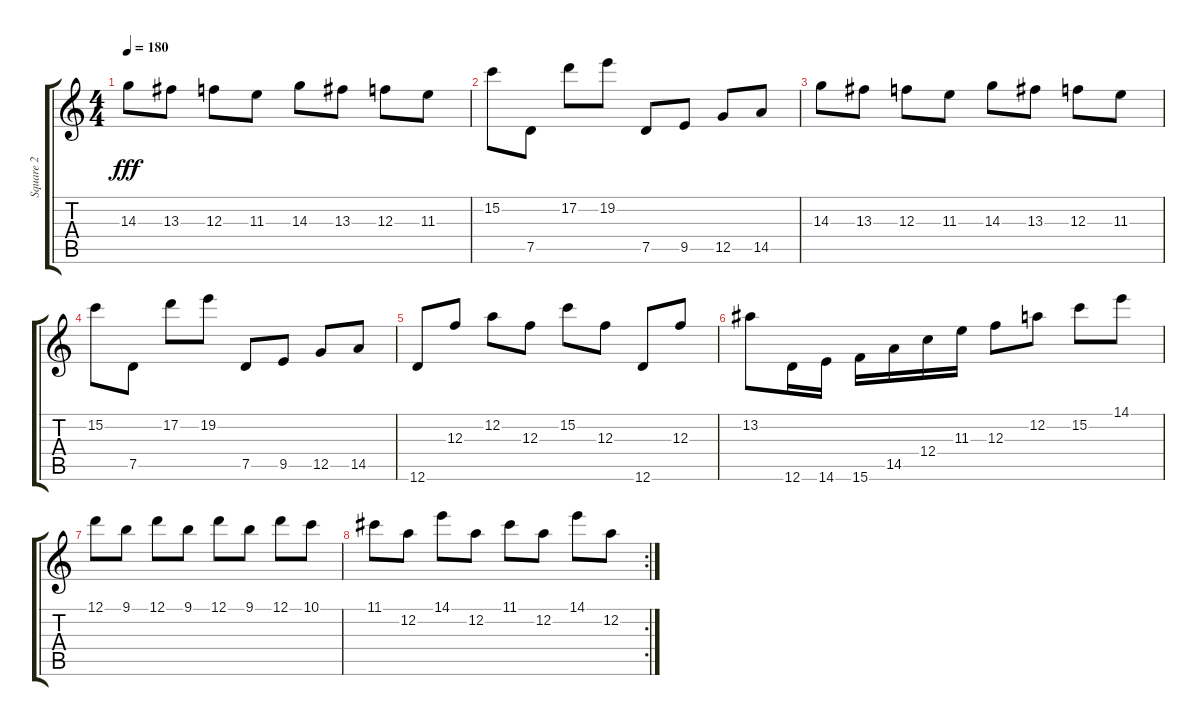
\track ("Square 2" "Square 2") {instrument electricguitarjazz}
\staff {score tabs}
\tuning (D4 A3 F3 C3 G2 D2) {hide}
\ts (4 4)
\tempo 180
\clef g2
\ks c
14.3.8{dy fff} 13.3.8 12.3.8 11.3.8 14.3.8 13.3.8 12.3.8 11.3.8 |
15.2.8 7.5.8 17.2.8 19.2.8 7.5.8 9.5.8 12.5.8 14.5.8 |
14.3.8 13.3.8 12.3.8 11.3.8 14.3.8 13.3.8 12.3.8 11.3.8 |
15.2.8 7.5.8 17.2.8 19.2.8 7.5.8 9.5.8 12.5.8 14.5.8 |
12.6.8 12.3.8 12.2.8 12.3.8 15.2.8 12.3.8 12.6.8 12.3.8 |
13.2.8 12.6.16 14.6.16 15.6.16 14.5.16 12.4.16 11.3.16 12.3.8 12.2.8 15.2.8 14.1.8 |
12.1.8 9.1.8 12.1.8 9.1.8 12.1.8 9.1.8 12.1.8 10.1.8 |
\rc 2
11.1.8 12.2.8 14.1.8 12.2.8 11.1.8 12.2.8 14.1.8 12.2.8
